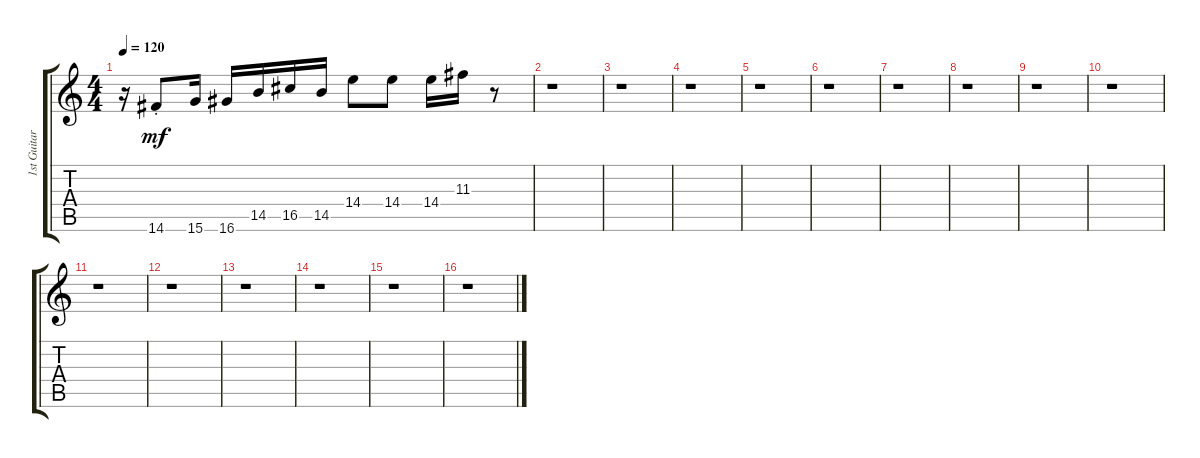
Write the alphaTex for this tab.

\track ("1st Guitar" "1st Guitar") {instrument overdrivenguitar}
\staff {score tabs}
\tuning (E4 B3 G3 D3 A2 E2) {hide}
\ts (4 4)
\tempo 120
\clef g2
\ks c
r.16{dy mp} 14.6{st}.8{dy mf} 15.6.16 16.6.16 14.5.16 16.5.16 14.5.16 14.4.8 14.4.8 14.4.16 11.3.16 r.8 |
r.1 |
r.1 |
r.1 |
r.1 |
r.1 |
r.1 |
r.1 |
r.1 |
r.1 |
r.1 |
r.1 |
r.1 |
r.1 |
r.1 |
r.1
